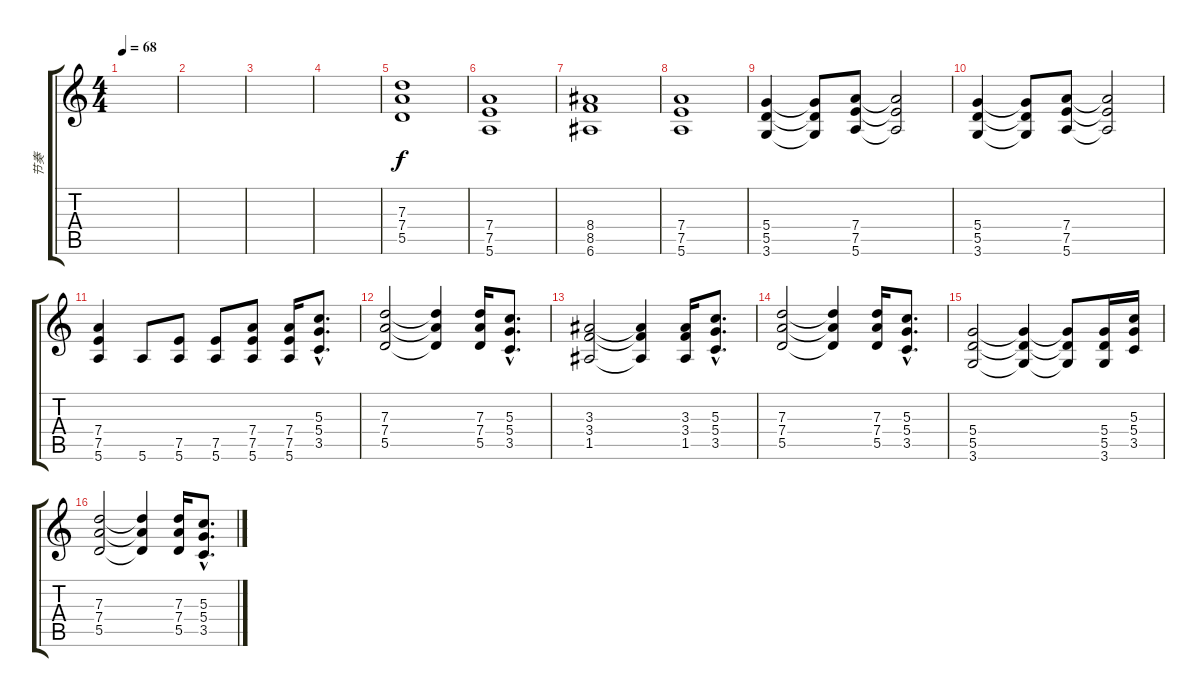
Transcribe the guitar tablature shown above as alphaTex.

\track ("节奏" "节奏") {instrument distortionguitar}
\staff {score tabs}
\tuning (E4 B3 G3 D3 A2 E2) {hide}
\ts (4 4)
\tempo 68
\clef g2
\ks c
|
|
|
|
(7.3 7.4 5.5).1 |
(7.4 7.5 5.6).1 |
(8.4 8.5 6.6).1 |
(7.4 7.5 5.6).1 |
(5.4 5.5 3.6).4 (5.4{t} 5.5{t} 3.6{t}).8 (7.4 7.5 5.6).8 (7.4{t} 7.5{t} 5.6{t}).2 |
(5.4 5.5 3.6).4 (5.4{t} 5.5{t} 3.6{t}).8 (7.4 7.5 5.6).8 (7.4{t} 7.5{t} 5.6{t}).2 |
(7.4 7.5 5.6).4 5.6.8 (7.5 5.6).8 (7.5 5.6).8 (7.4 7.5 5.6).8 (7.4 7.5 5.6).16 (5.3{hac} 5.4{hac} 3.5{hac}).8{d} |
(7.3 7.4 5.5).2 (7.3{t} 7.4{t} 5.5{t}).4 (7.3 7.4 5.5).16 (5.3{hac} 5.4{hac} 3.5{hac}).8{d} |
(3.3 3.4 1.5).2 (3.3{t} 3.4{t} 1.5{t}).4 (3.3 3.4 1.5).16 (5.3{hac} 5.4{hac} 3.5{hac}).8{d} |
(7.3 7.4 5.5).2 (7.3{t} 7.4{t} 5.5{t}).4 (7.3 7.4 5.5).16 (5.3{hac} 5.4{hac} 3.5{hac}).8{d} |
(5.4 5.5 3.6).2 (5.4{t} 5.5{t} 3.6{t}).4 (5.4{t} 5.5{t} 3.6{t}).8 (5.4 5.5 3.6).16 (5.3 5.4 3.5).16 |
(7.3 7.4 5.5).2 (7.3{t} 7.4{t} 5.5{t}).4 (7.3 7.4 5.5).16 (5.3{hac} 5.4{hac} 3.5{hac}).8{d}
